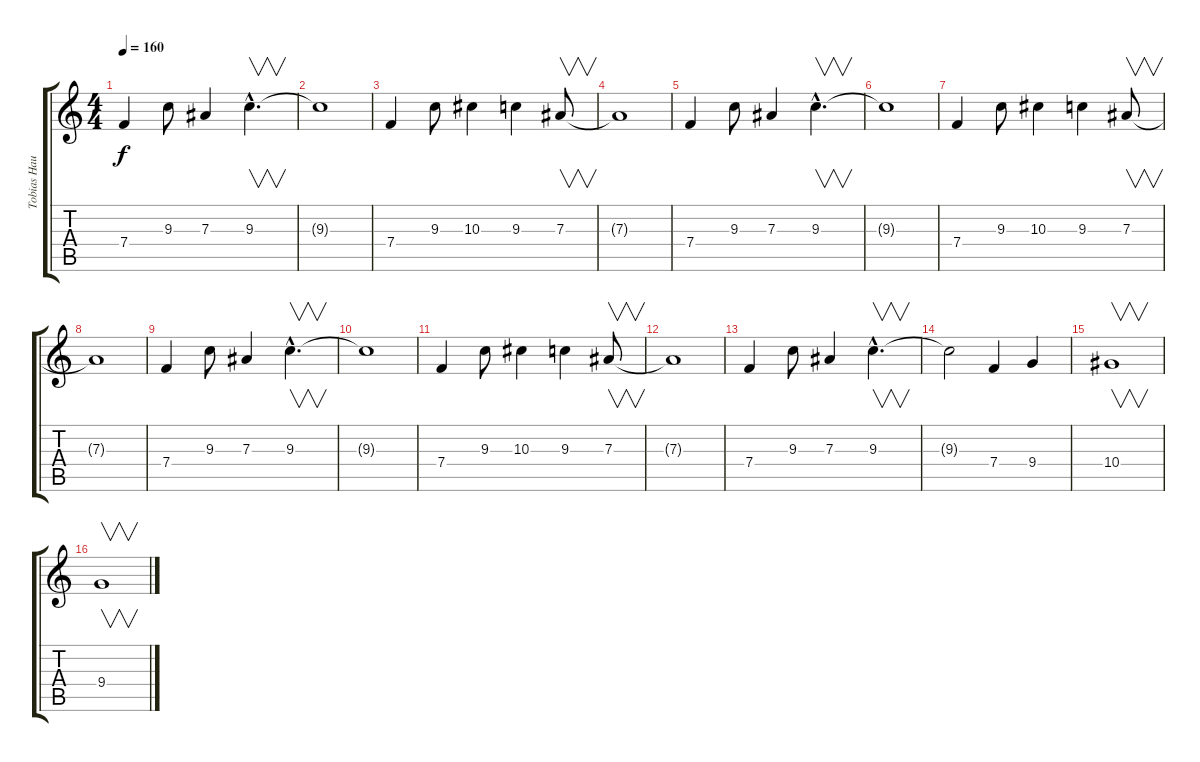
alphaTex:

\track ("Tobias Hauke" "Tobias Hau") {instrument distortionguitar}
\staff {score tabs}
\tuning (C4 G3 Eb3 Bb2 F2 C2) {hide}
\ts (4 4)
\tempo 160
\clef g2
\ks c
7.4.4{dy f} 9.3.8 7.3.4 9.3{hac}.4{v d} |
9.3{t}.1 |
7.4.4 9.3.8 10.3.4 9.3.4 7.3.8{v} |
7.3{t}.1 |
7.4.4 9.3.8 7.3.4 9.3{hac}.4{v d} |
9.3{t}.1 |
7.4.4 9.3.8 10.3.4 9.3.4 7.3.8{v} |
7.3{t}.1 |
7.4.4 9.3.8 7.3.4 9.3{hac}.4{v d} |
9.3{t}.1 |
7.4.4 9.3.8 10.3.4 9.3.4 7.3.8{v} |
7.3{t}.1 |
7.4.4 9.3.8 7.3.4 9.3{hac}.4{v d} |
9.3{t}.2 7.4.4 9.4.4 |
10.4.1{v} |
9.4.1{v}
